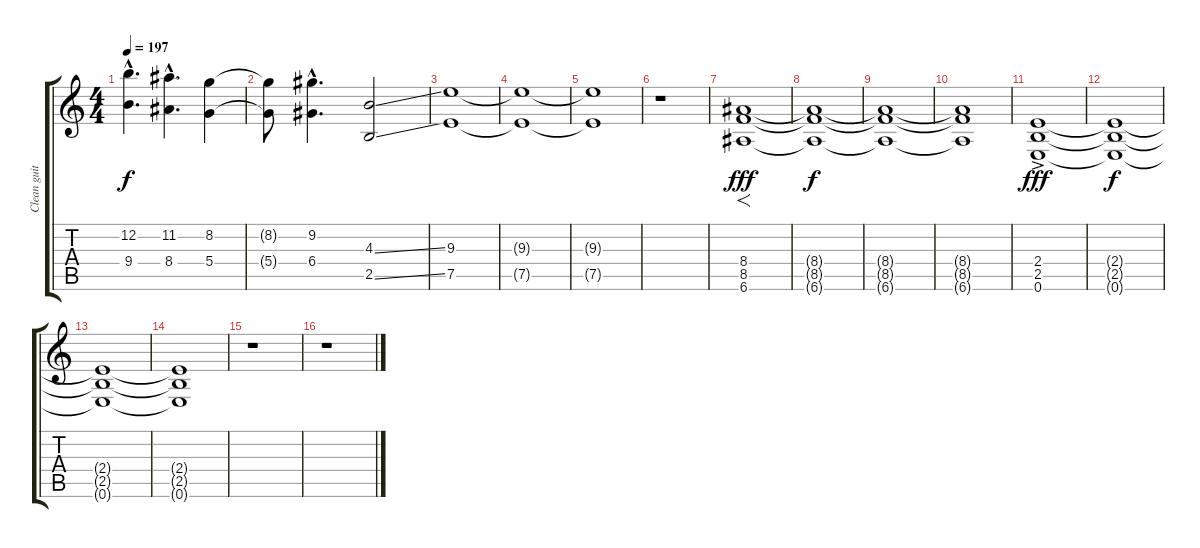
\track ("Clean guitar" "Clean guit") {instrument acousticguitarsteel}
\staff {score tabs}
\tuning (E4 B3 G3 D3 A2 E2) {hide}
\ts (4 4)
\tempo 197
\clef g2
\ks c
(12.2{hac} 9.4{hac}).4{d dy f volume 14 instrument overdrivenguitar} (11.2{hac} 8.4{hac}).4{d} (8.2 5.4).4 |
(8.2{t} 5.4{t}).8 (9.2{hac} 6.4{hac}).4{d} (4.3{ss} 2.5{ss}).2 |
(9.3 7.5).1{volume 16} |
(9.3{t} 7.5{t}).1{volume 8} |
(9.3{t} 7.5{t}).1 |
r.1 |
(8.4 8.5 6.6).1{f dy fff volume 16 balance 0 instrument acousticgrandpiano} |
(8.4{t} 8.5{t} 6.6{t}).1{dy f} |
(8.4{t} 8.5{t} 6.6{t}).1 |
(8.4{t} 8.5{t} 6.6{t}).1 |
(2.4{ac} 2.5 0.6).1{dy fff instrument acousticgrandpiano} |
(2.4{t} 2.5{t} 0.6{t}).1{dy f} |
(2.4{t} 2.5{t} 0.6{t}).1 |
(2.4{t} 2.5{t} 0.6{t}).1 |
r.1 |
r.1
